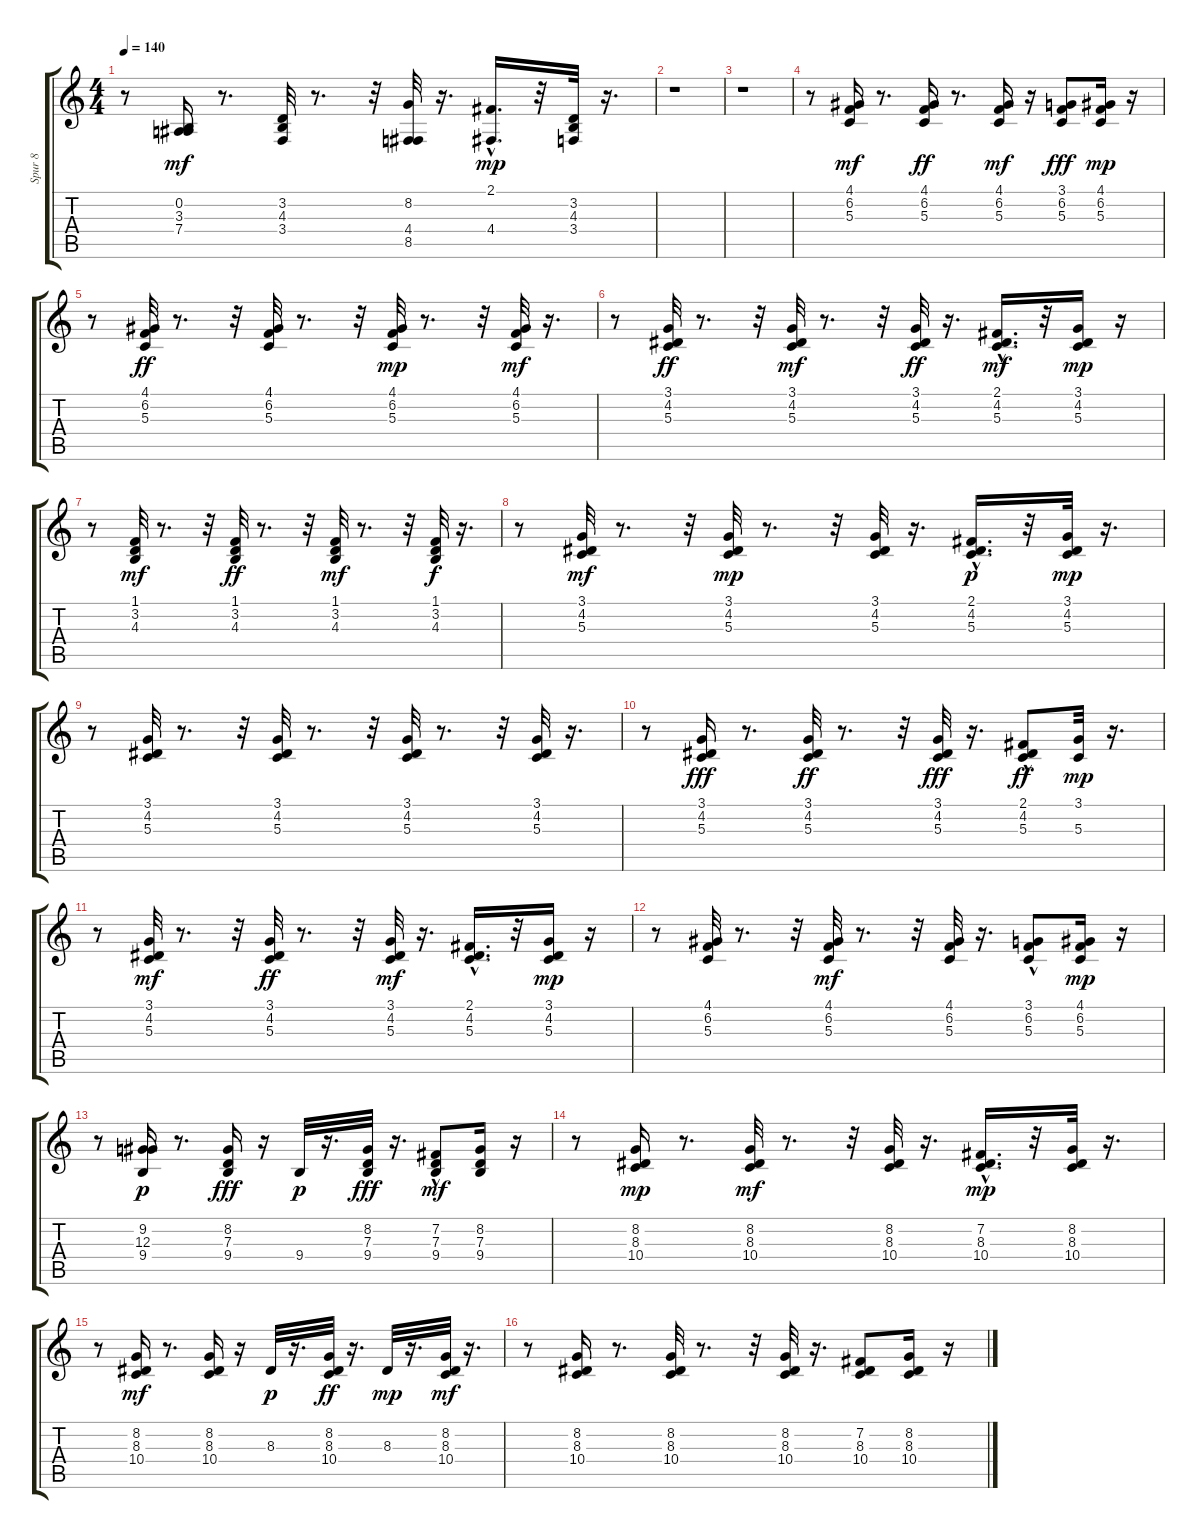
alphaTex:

\track ("Spur 8" "Spur 8") {instrument trombone}
\staff {score tabs}
\tuning (E4 B3 G3 D3 A2 E2) {hide}
\ts (4 4)
\tempo 140
\clef g2
\ks c
r.8{dy mp} (0.2 3.3 7.4).16{dy mf} r.8{d} (3.2 4.3 3.4).32 r.8{d} r.32 (8.2 4.4 8.5).32 r.16{d} (2.1{hac} 4.4{hac}).16{d dy mp} r.32 (3.2 4.3 3.4).32 r.16{d} |
r.1 |
r.1 |
r.8 (4.1 6.2 5.3).16{dy mf} r.8{d} (4.1 6.2 5.3).16{dy ff} r.8{d} (4.1 6.2 5.3).16{dy mf} r.16 (3.1 6.2 5.3).8{dy fff} (4.1 6.2 5.3).16{dy mp} r.16 |
r.8 (4.1 6.2 5.3).32{dy ff} r.8{d} r.32 (4.1 6.2 5.3).32 r.8{d} r.32 (4.1 6.2 5.3).32{dy mp} r.8{d} r.32 (4.1 6.2 5.3).32{dy mf} r.16{d} |
r.8 (3.1 4.2 5.3).32{dy ff} r.8{d} r.32 (3.1 4.2 5.3).32{dy mf} r.8{d} r.32 (3.1 4.2 5.3).32{dy ff} r.16{d} (2.1{hac} 4.2 5.3).16{d dy mf} r.32 (3.1 4.2 5.3).16{dy mp} r.16 |
r.8 (1.1 3.2 4.3).32{dy mf} r.8{d} r.32 (1.1 3.2 4.3).32{dy ff} r.8{d} r.32 (1.1 3.2 4.3).32{dy mf} r.8{d} r.32 (1.1 3.2 4.3).32{dy f} r.16{d} |
r.8 (3.1 4.2 5.3).32{dy mf} r.8{d} r.32 (3.1 4.2 5.3).32{dy mp} r.8{d} r.32 (3.1 4.2 5.3).32 r.16{d} (2.1{hac} 4.2 5.3).16{d dy p} r.32 (3.1 4.2 5.3).32{dy mp} r.16{d} |
r.8 (3.1 4.2 5.3).32 r.8{d} r.32 (3.1 4.2 5.3).32 r.8{d} r.32 (3.1 4.2 5.3).32 r.8{d} r.32 (3.1 4.2 5.3).32 r.16{d} |
r.8 (3.1 4.2 5.3).16{dy fff} r.8{d} (3.1 4.2 5.3).32{dy ff} r.8{d} r.32 (3.1 4.2 5.3).32{dy fff} r.16{d} (2.1{hac} 4.2 5.3{hac}).8{dy ff} (3.1 5.3).32{dy mp} r.16{d} |
r.8 (3.1 4.2 5.3).32{dy mf} r.8{d} r.32 (3.1 4.2 5.3).32{dy ff} r.8{d} r.32 (3.1 4.2 5.3).32{dy mf} r.16{d} (2.1{hac} 4.2 5.3).16{d} r.32 (3.1 4.2 5.3).16{dy mp} r.16 |
r.8 (4.1 6.2 5.3).32 r.8{d} r.32 (4.1 6.2 5.3).32{dy mf} r.8{d} r.32 (4.1 6.2 5.3).32 r.16{d} (3.1 6.2 5.3{hac}).8 (4.1 6.2 5.3).16{dy mp} r.16 |
r.8 (9.2 12.3 9.4).16{dy p} r.8{d} (8.2 7.3 9.4).16{dy fff} r.16 9.4.32{dy p} r.16{d} (8.2 7.3 9.4).32{dy fff} r.16{d} (7.2 7.3 9.4{hac}).8{dy mf} (8.2 7.3 9.4).16 r.16 |
r.8 (8.2 8.3 10.4).16{dy mp} r.8{d} (8.2 8.3 10.4).32{dy mf} r.8{d} r.32 (8.2 8.3 10.4).32 r.16{d} (7.2{hac} 8.3 10.4).16{d dy mp} r.32 (8.2 8.3 10.4).32 r.16{d} |
r.8 (8.2 8.3 10.4).16{dy mf} r.8{d} (8.2 8.3 10.4).16 r.16 8.3.32{dy p} r.16{d} (8.2 8.3 10.4).32{dy ff} r.16{d} 8.3.32{dy mp} r.16{d} (8.2 8.3 10.4).32{dy mf} r.16{d} |
r.8 (8.2 8.3 10.4).16 r.8{d} (8.2 8.3 10.4).32 r.8{d} r.32 (8.2 8.3 10.4).32 r.16{d} (7.2 8.3 10.4).8 (8.2 8.3 10.4).16 r.16
